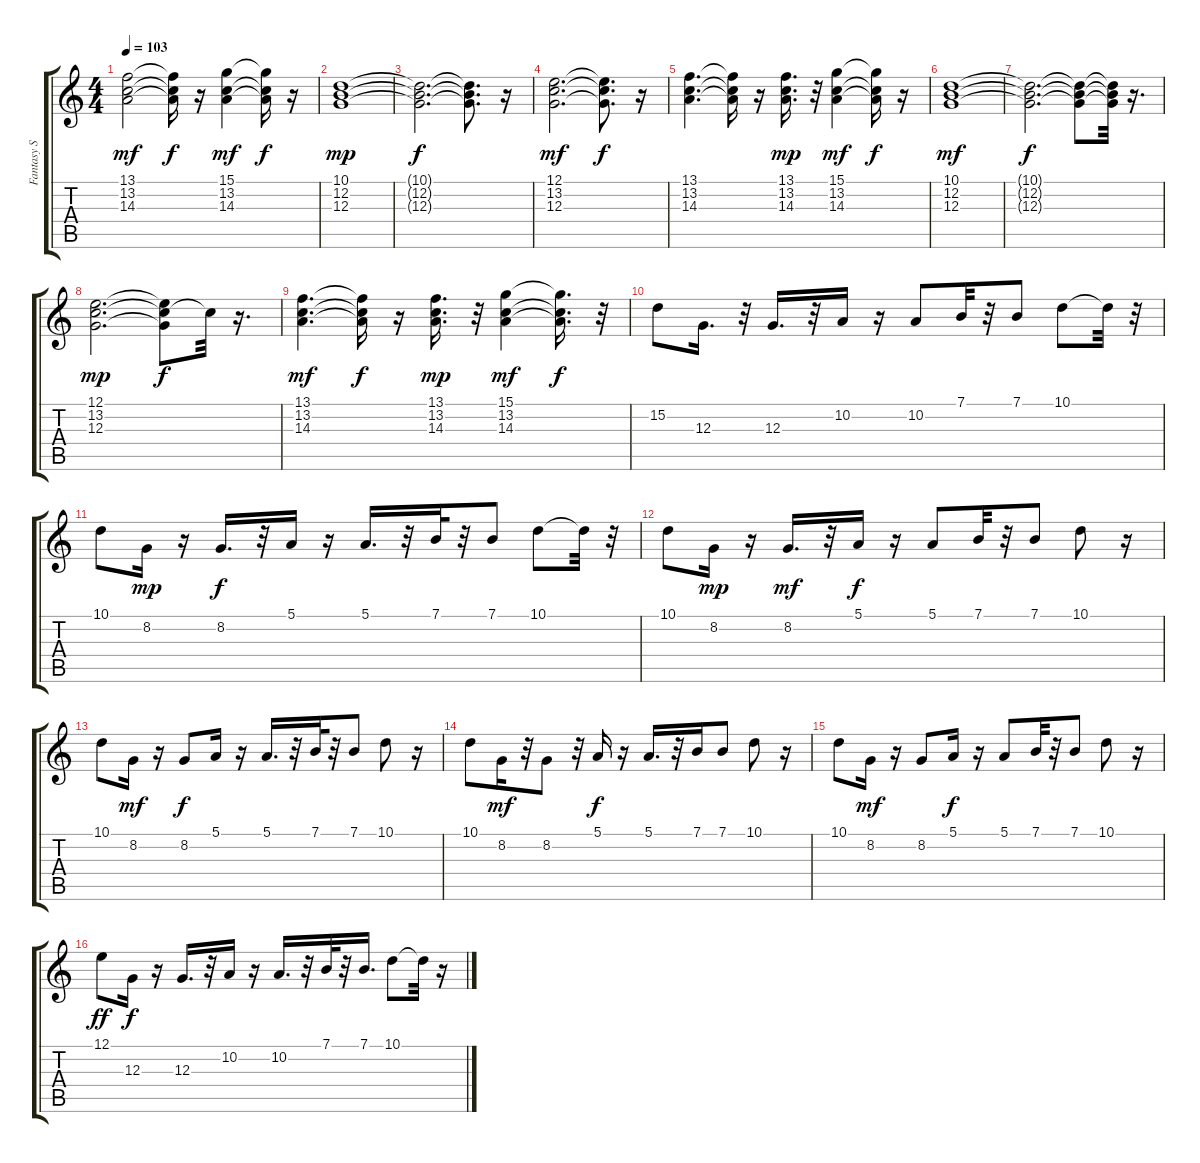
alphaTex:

\track ("Fantasy S" "Fantasy S") {instrument pad1newage}
\staff {score tabs}
\tuning (E4 B3 G3 D3 A2 E2) {hide}
\ts (4 4)
\tempo 103
\clef g2
\ks c
(13.1 13.2 14.3).2{dy mf} (13.1{t} 13.2{t} 14.3{t}).16{dy f} r.16 (15.1 13.2 14.3).4{dy mf} (15.1{t} 13.2{t} 14.3{t}).16{dy f} r.16 |
(10.1 12.2 12.3).1{dy mp} |
(10.1{t} 12.2{t} 12.3{t}).2{d dy f} (10.1{t} 12.2{t} 12.3{t}).8{d} r.16 |
(12.1 13.2 12.3).2{d dy mf} (12.1{t} 13.2{t} 12.3{t}).8{d dy f} r.16 |
(13.1 13.2 14.3).4{d} (13.1{t} 13.2{t} 14.3{t}).16 r.16 (13.1 13.2 14.3).16{d dy mp} r.32 (15.1 13.2 14.3).4{dy mf} (15.1{t} 13.2{t} 14.3{t}).16{dy f} r.16 |
(10.1 12.2 12.3).1{dy mf} |
(10.1{t} 12.2{t} 12.3{t}).2{d dy f} (10.1{t} 12.2{t} 12.3{t}).8 (10.1{t} 12.2{t} 12.3{t}).32 r.16{d} |
(12.1 13.2 12.3).2{d dy mp} (12.1{t} 13.2{t} 12.3{t}).8{dy f} 13.2{t}.32 r.16{d} |
(13.1 13.2 14.3).4{d dy mf} (13.1{t} 13.2{t} 14.3{t}).16{dy f} r.16 (13.1 13.2 14.3).16{d dy mp} r.32 (15.1 13.2 14.3).4{dy mf} (15.1{t} 13.2{t} 14.3{t}).16{d dy f} r.32 |
15.2.8 12.3.16{d} r.32 12.3.16{d} r.32 10.2.16 r.16 10.2.8 7.1.32 r.32 7.1.8 10.1.8 10.1{t}.32 r.32 |
10.1.8 8.2.16{dy mp} r.16 8.2.16{d dy f} r.32 5.1.16 r.16 5.1.16{d} r.32 7.1.32 r.32 7.1.8 10.1.8 10.1{t}.32 r.32 |
10.1.8 8.2.16{dy mp} r.16 8.2.16{d dy mf} r.32 5.1.16{dy f} r.16 5.1.8 7.1.32 r.32 7.1.8 10.1.8 r.16 |
10.1.8 8.2.16{dy mf} r.16 8.2.8{dy f} 5.1.16 r.16 5.1.16{d} r.32 7.1.32 r.32 7.1.8 10.1.8 r.16 |
10.1.8 8.2.16{dy mf} r.32 8.2.8 r.32 5.1.16{dy f} r.16 5.1.16{d} r.32 7.1.16 7.1.8 10.1.8 r.16 |
10.1.8 8.2.16{dy mf} r.16 8.2.8 5.1.16{dy f} r.16 5.1.8 7.1.32 r.32 7.1.8 10.1.8 r.16 |
12.1.8{dy ff} 12.3.16{dy f} r.16 12.3.16{d} r.32 10.2.16 r.16 10.2.16{d} r.32 7.1.32 r.32 7.1.16{d} 10.1.8 10.1{t}.32 r.16
